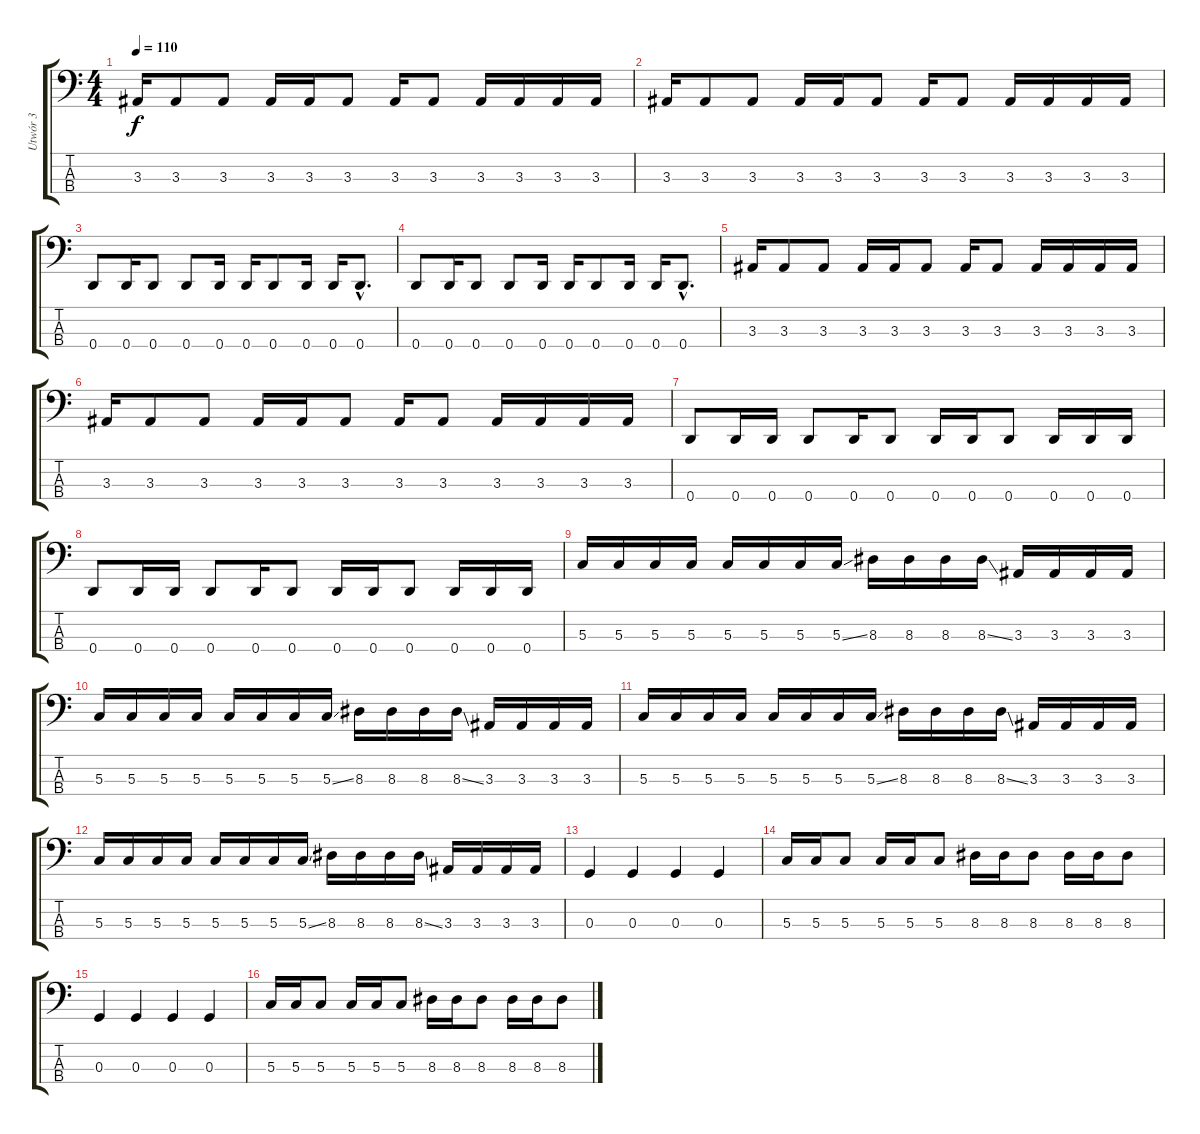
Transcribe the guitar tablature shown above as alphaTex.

\track ("Utwór 3" "Utwór 3") {instrument electricbasspick}
\staff {score tabs}
\tuning (F2 C2 G1 D1) {hide}
\ts (4 4)
\tempo 110
\clef f4
\ks c
3.3.16{dy f} 3.3.8 3.3.8 3.3.16 3.3.16 3.3.8 3.3.16 3.3.8 3.3.16 3.3.16 3.3.16 3.3.16 |
3.3.16 3.3.8 3.3.8 3.3.16 3.3.16 3.3.8 3.3.16 3.3.8 3.3.16 3.3.16 3.3.16 3.3.16 |
0.4.8 0.4.16 0.4.8 0.4.8 0.4.16 0.4.16 0.4.8 0.4.16 0.4.16 0.4{hac}.8{d} |
0.4.8 0.4.16 0.4.8 0.4.8 0.4.16 0.4.16 0.4.8 0.4.16 0.4.16 0.4{hac}.8{d} |
3.3.16 3.3.8 3.3.8 3.3.16 3.3.16 3.3.8 3.3.16 3.3.8 3.3.16 3.3.16 3.3.16 3.3.16 |
3.3.16 3.3.8 3.3.8 3.3.16 3.3.16 3.3.8 3.3.16 3.3.8 3.3.16 3.3.16 3.3.16 3.3.16 |
0.4.8 0.4.16 0.4.16 0.4.8 0.4.16 0.4.8 0.4.16 0.4.16 0.4.8 0.4.16 0.4.16 0.4.16 |
0.4.8 0.4.16 0.4.16 0.4.8 0.4.16 0.4.8 0.4.16 0.4.16 0.4.8 0.4.16 0.4.16 0.4.16 |
5.3.16 5.3.16 5.3.16 5.3.16 5.3.16 5.3.16 5.3.16 5.3{ss}.16 8.3.16 8.3.16 8.3.16 8.3{ss}.16 3.3.16 3.3.16 3.3.16 3.3.16 |
5.3.16 5.3.16 5.3.16 5.3.16 5.3.16 5.3.16 5.3.16 5.3{ss}.16 8.3.16 8.3.16 8.3.16 8.3{ss}.16 3.3.16 3.3.16 3.3.16 3.3.16 |
5.3.16 5.3.16 5.3.16 5.3.16 5.3.16 5.3.16 5.3.16 5.3{ss}.16 8.3.16 8.3.16 8.3.16 8.3{ss}.16 3.3.16 3.3.16 3.3.16 3.3.16 |
5.3.16 5.3.16 5.3.16 5.3.16 5.3.16 5.3.16 5.3.16 5.3{ss}.16 8.3.16 8.3.16 8.3.16 8.3{ss}.16 3.3.16 3.3.16 3.3.16 3.3.16 |
0.3.4 0.3.4 0.3.4 0.3.4 |
5.3.16 5.3.16 5.3.8 5.3.16 5.3.16 5.3.8 8.3.16 8.3.16 8.3.8 8.3.16 8.3.16 8.3.8 |
0.3.4 0.3.4 0.3.4 0.3.4 |
5.3.16 5.3.16 5.3.8 5.3.16 5.3.16 5.3.8 8.3.16 8.3.16 8.3.8 8.3.16 8.3.16 8.3.8
